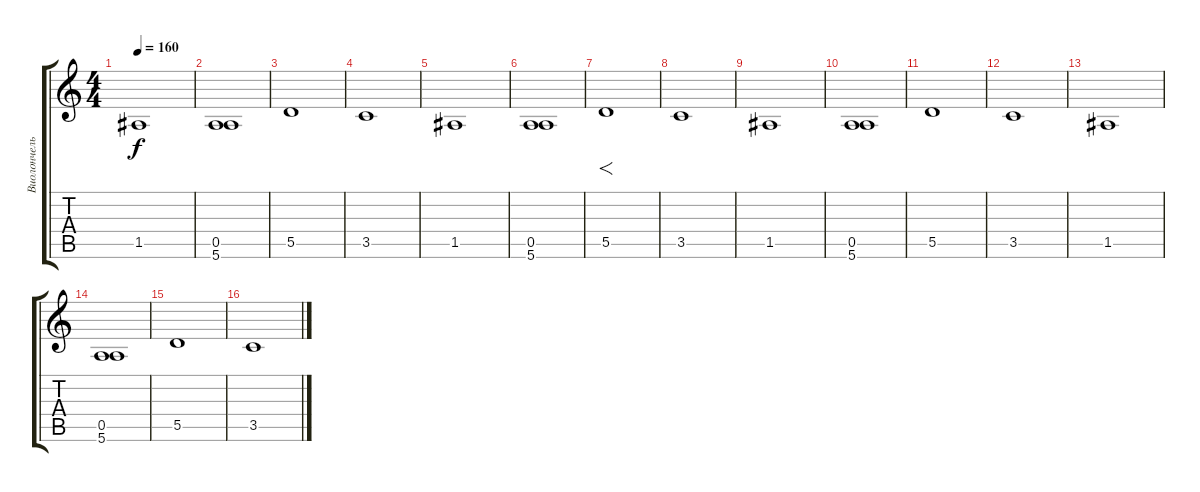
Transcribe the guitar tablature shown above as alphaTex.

\track ("Виолончель" "Виолончель") {instrument contrabass}
\staff {score tabs}
\tuning (E4 B3 G3 D3 A2 E2) {hide}
\ts (4 4)
\tempo 160
\clef g2
\ks c
1.5.1{dy f} |
(0.5 5.6).1 |
5.5.1 |
3.5.1 |
1.5.1 |
(0.5 5.6).1 |
5.5.1{f} |
3.5.1 |
1.5.1 |
(0.5 5.6).1 |
5.5.1 |
3.5.1 |
1.5.1 |
(0.5 5.6).1 |
5.5.1 |
3.5.1
